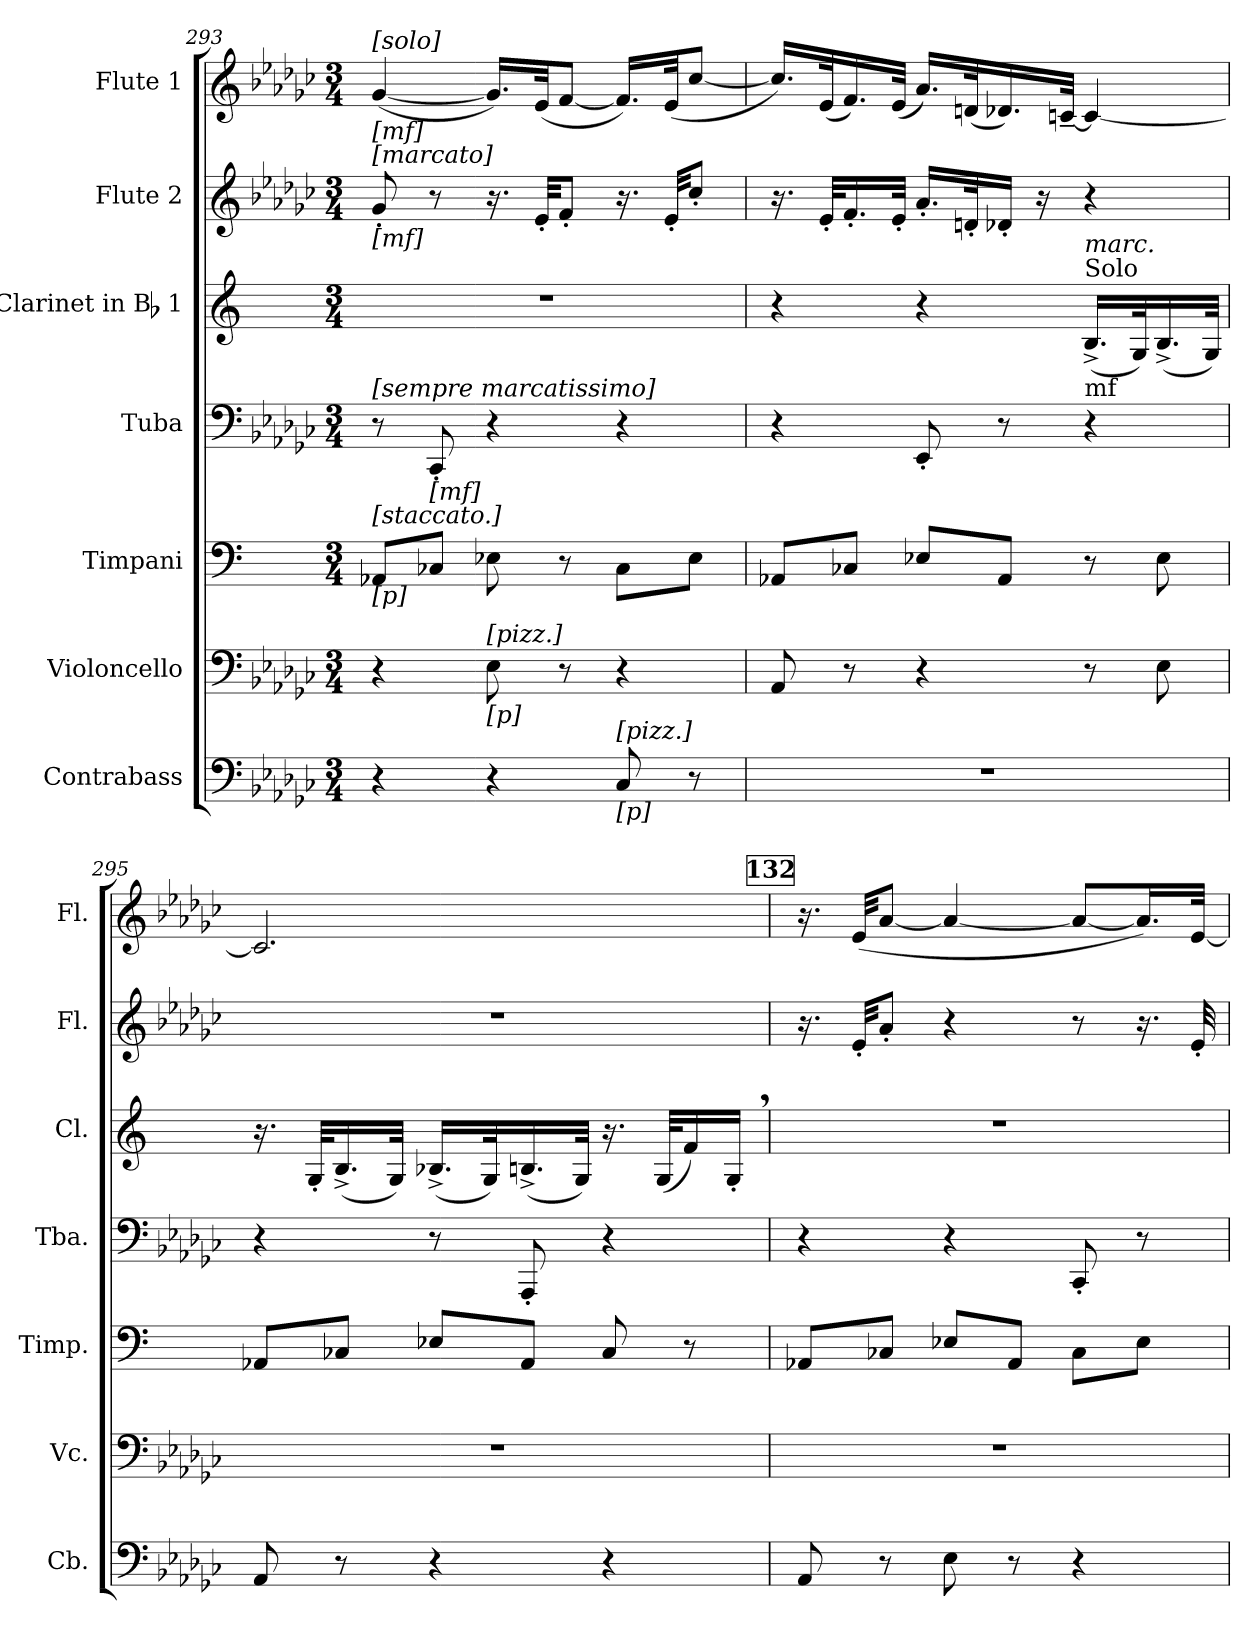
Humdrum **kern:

**kern	**kern	**kern	**kern	**kern	**kern	**kern
*part7	*part6	*part5	*part4	*part3	*part2	*part1
*staff7	*staff6	*staff5	*staff4	*staff3	*staff2	*staff1
*I"Contrabass	*I"Violoncello	*I"Timpani	*I"Tuba	*I"Clarinet in Bb 1	*I"Flute 2	*I"Flute 1
*I'Cb.	*I'Vc.	*I'Timp.	*I'Tba.	*I'Cl.	*I'Fl.	*I'Fl.
!!LO:PB:g=z
*clefF4	*clefF4	*clefF4	*clefF4	*clefG2	*clefG2	*clefG2
*ITrd7c12	*	*	*	*ITrd1c2	*	*
*k[b-e-a-d-g-c-]	*k[b-e-a-d-g-c-]	*k[]	*k[b-e-a-d-g-c-]	*k[b-e-]	*k[b-e-a-d-g-c-]	*k[b-e-a-d-g-c-]
*G-:	*G-:	*C:	*G-:	*	*G-:	*G-:
*M3/4	*M3/4	*M3/4	*M3/4	*M3/4	*M3/4	*M3/4
*MM60	*MM60	*MM60	*MM60	*MM60	*MM60	*MM60
=293	=293	=293	=293	=293	=293	=293
!	!	!	!	!	!	!LO:TX:a:t=[solo]
!	!	!	!	!	!	!LO:TX:b:t=[mf]
!	!	!	!	!	!LO:TX:a:t=[marcato]	!
!	!	!	!	!	!LO:TX:b:t=[mf]	!
!	!	!	!LO:TX:a:t=[sempre marcatissimo]	!	!	!
!	!	!LO:TX:a:t=[staccato.]	!	!	!	!
!	!	!LO:TX:b:t=[p]	!	!	!	!
!	!	!	!	!LO:N:vis=1	!	!
4r	4r	8AA-Xi/L	8r	2.r	8g-'i/	([<4g-i/
!	!	!	!LO:TX:b:t=[mf]	!	!	!
.	.	8C-Xi/J	8CC-'i/	.	8r	.
!	!LO:TX:b:t=[p]	!	!	!	!	!
!	!LO:TX:a:t=[pizz.]	!	!	!	!	!
4r	8E-i\	8E-Xi\	4r	.	16.r	16.g-i/LL])
.	.	.	.	.	32e-'i/KKL	(32e-i/Jk
.	8r	8r	.	.	8f'i/J	[<8fi/J
!LO:TX:b:t=[p]	!	!	!	!	!	!
!LO:TX:a:t=[pizz.]	!	!	!	!	!	!
8CC-i/	4r	8C-i\L	4r	.	16.r	16.fi/LL])
.	.	.	.	.	32e-'i/KKL	(32e-i/Jk
8r	.	8E-i\J	.	.	8cc-'i/J	[<8cc-i/J
=294	=294	=294	=294	=294	=294	=294
!LO:N:vis=1	!	!	!	!	!	!
2.r	8AA-i/	8AA-Xi/L	4r	4r	16.r	16.cc-i/LL])
.	.	.	.	.	32e-'i/KLL	(32e-i/k
.	8r	8C-Xi/J	.	.	16.f'i/	16.fi/)
.	.	.	.	.	32e-'i/JJk	(32e-i/JJk
.	4r	8E-Xi/L	8EE-'i/	4r	16.a-'i/LL	16.a-i/LL)
.	.	.	.	.	32dn'i/k	(32dni/k
.	.	8AA-i/J	8r	.	16d-X'i/JJ	16.d-Xi/)
.	.	.	.	.	16r	.
.	.	.	.	.	.	[<32cn~i/JJk
!	!	!	!	!LO:TX:a:t=Solo	!	!
!	!	!	!	!LO:TX:b:t=mf	!	!
!	!	!	!	!LO:TX:i:t=marc.	!	!
.	8r	8r	4r	(16.A^i/LL	4r	4ci/_<
.	.	.	.	32Fi/k)	.	.
.	8E-i\	8E-i\	.	(16.A^i/	.	.
.	.	.	.	32Fi/JJk)	.	.
=295	=295	=295	=295	=295	=295	=295
!	!LO:N:vis=1	!	!	!	!LO:N:vis=1	!
8AAA-i/	2.r	8AA-Xi/L	4r	16.r	2.r	2.cni/]
.	.	.	.	32F'i/KLL	.	.
8r	.	8C-Xi/J	.	(16.A^i/	.	.
.	.	.	.	32Fi/JJk)	.	.
4r	.	8E-Xi/L	8r	(16.A-X^i/LL	.	.
.	.	.	.	32Fi/k)	.	.
.	.	8AA-i/J	8AAA-'i/	(16.An^i/	.	.
.	.	.	.	32Fi/JJk)	.	.
4r	.	8C-i/	4r	16.r	.	.
.	.	.	.	(32Fi/KLL	.	.
.	.	8r	.	16e-i/)	.	.
.	.	.	.	16F',i/JJ	.	.
!!LO:REH:place=s1:B:color=#000000:enc=box:fs=15.7124:t=132
=296	=296	=296	=296	=296	=296	=296
!	!LO:N:vis=1	!	!	!LO:N:vis=1	!	!
8AAA-i/	2.r	8AA-Xi/L	4r	2.r	16.r	16.r
.	.	.	.	.	32e-'i/KKL	(32e-i/KKL
8r	.	8C-Xi/J	.	.	8a-'i/J	[<8a-i/J
8EE-i\	.	8E-Xi/L	4r	.	4r	4a-i/_<
8r	.	8AA-i/J	.	.	.	.
4r	.	8C-i\L	8CC-'i/	.	8r	8a-i/L_<
.	.	8E-i\J	8r	.	16.r	16.a-i/L])
.	.	.	.	.	32e-'i/	[<32e-i/JJk
=	=	=	=	=	=	=
*-	*-	*-	*-	*-	*-	*-
